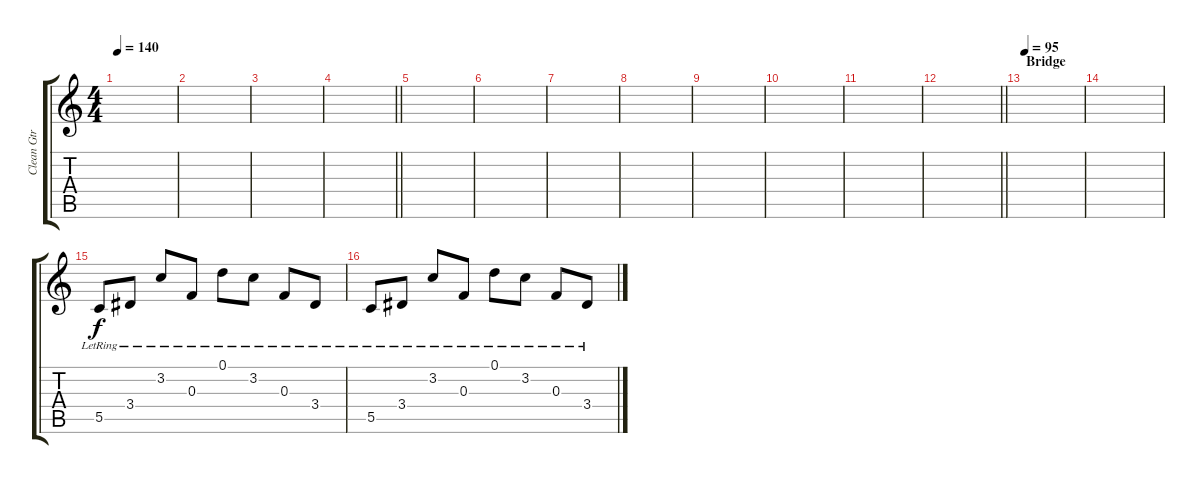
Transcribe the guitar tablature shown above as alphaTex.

\track ("Clean Gtr" "Clean Gtr") {instrument electricguitarclean}
\staff {score tabs}
\tuning (D4 A3 F3 C3 G2 C2) {hide}
\ts (4 4)
\tempo 140
\clef g2
\ks c
|
|
|
\barLineRight lightlight
|
|
|
|
|
|
|
|
\barLineRight lightlight
|
\section ("" "Bridge")
\tempo 95
|
|
5.5{lr}.8 3.4{lr}.8 3.2{lr}.8 0.3{lr}.8 0.1{lr}.8 3.2{lr}.8 0.3{lr}.8 3.4{lr}.8 |
5.5{lr}.8 3.4{lr}.8 3.2{lr}.8 0.3{lr}.8 0.1{lr}.8 3.2{lr}.8 0.3{lr}.8 3.4{lr}.8
